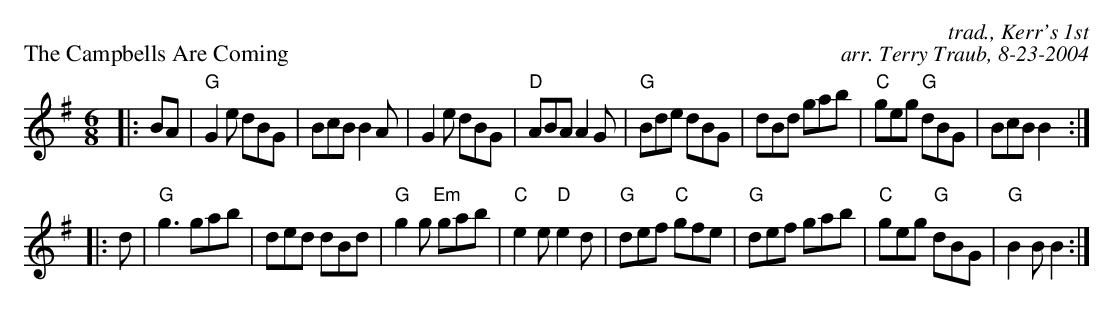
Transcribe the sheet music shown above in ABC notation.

X:1
P: The Campbells Are Coming
C: trad., Kerr's 1st
C: arr. Terry Traub, 8-23-2004
M: 6/8
L: 1/8
K: G
|:BA|"G"G2 e dBG|BcB B2 A|G2 e dBG |"D"ABA A2 G|"G"Bde dBG|dBd gab|"C"geg "G"dBG|BcB B2:|
|: d|"G"g3 gab|ded dBd|"G"g2 g "Em"gab|"C"e2 e "D"e2 d|"G"def "C"gfe|"G"def gab|"C"geg "G"dBG |"G"B2 B B2 :|
